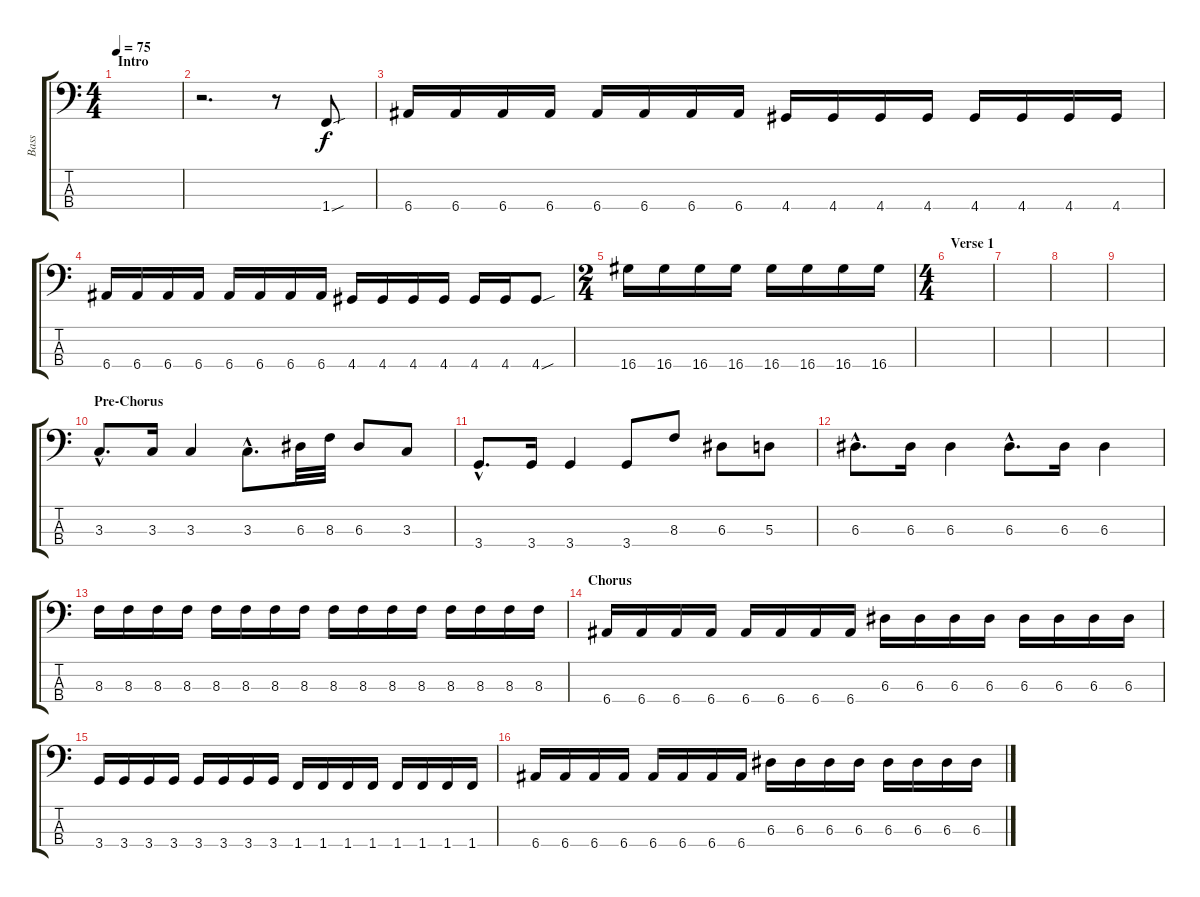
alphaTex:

\track ("Bass" "Bass") {instrument electricbasspick}
\staff {score tabs}
\tuning (G2 D2 A1 E1) {hide}
\ts (4 4)
\section ("" "Intro")
\tempo 75
\clef f4
\ks c
|
r.2{d} r.8 1.4{sou}.8 |
6.4.16 6.4.16 6.4.16 6.4.16 6.4.16 6.4.16 6.4.16 6.4.16 4.4.16 4.4.16 4.4.16 4.4.16 4.4.16 4.4.16 4.4.16 4.4.16 |
6.4.16 6.4.16 6.4.16 6.4.16 6.4.16 6.4.16 6.4.16 6.4.16 4.4.16 4.4.16 4.4.16 4.4.16 4.4.16 4.4.16 4.4{sou}.8 |
\ts (2 4)
16.4.16 16.4.16 16.4.16 16.4.16 16.4.16 16.4.16 16.4.16 16.4.16 |
\ts (4 4)
\section ("" "Verse 1")
|
|
|
|
\section ("" "Pre-Chorus")
3.3{hac}.8{d} 3.3.16 3.3.4 3.3{hac}.8{d} 6.3.32 8.3.32 6.3.8 3.3.8 |
3.4{hac}.8{d} 3.4.16 3.4.4 3.4.8 8.3.8 6.3.8 5.3.8 |
6.3{hac}.8{d} 6.3.16 6.3.4 6.3{hac}.8{d} 6.3.16 6.3.4 |
8.3.16 8.3.16 8.3.16 8.3.16 8.3.16 8.3.16 8.3.16 8.3.16 8.3.16 8.3.16 8.3.16 8.3.16 8.3.16 8.3.16 8.3.16 8.3.16 |
\section ("" "Chorus")
6.4.16 6.4.16 6.4.16 6.4.16 6.4.16 6.4.16 6.4.16 6.4.16 6.3.16 6.3.16 6.3.16 6.3.16 6.3.16 6.3.16 6.3.16 6.3.16 |
3.4.16 3.4.16 3.4.16 3.4.16 3.4.16 3.4.16 3.4.16 3.4.16 1.4.16 1.4.16 1.4.16 1.4.16 1.4.16 1.4.16 1.4.16 1.4.16 |
6.4.16 6.4.16 6.4.16 6.4.16 6.4.16 6.4.16 6.4.16 6.4.16 6.3.16 6.3.16 6.3.16 6.3.16 6.3.16 6.3.16 6.3.16 6.3.16
